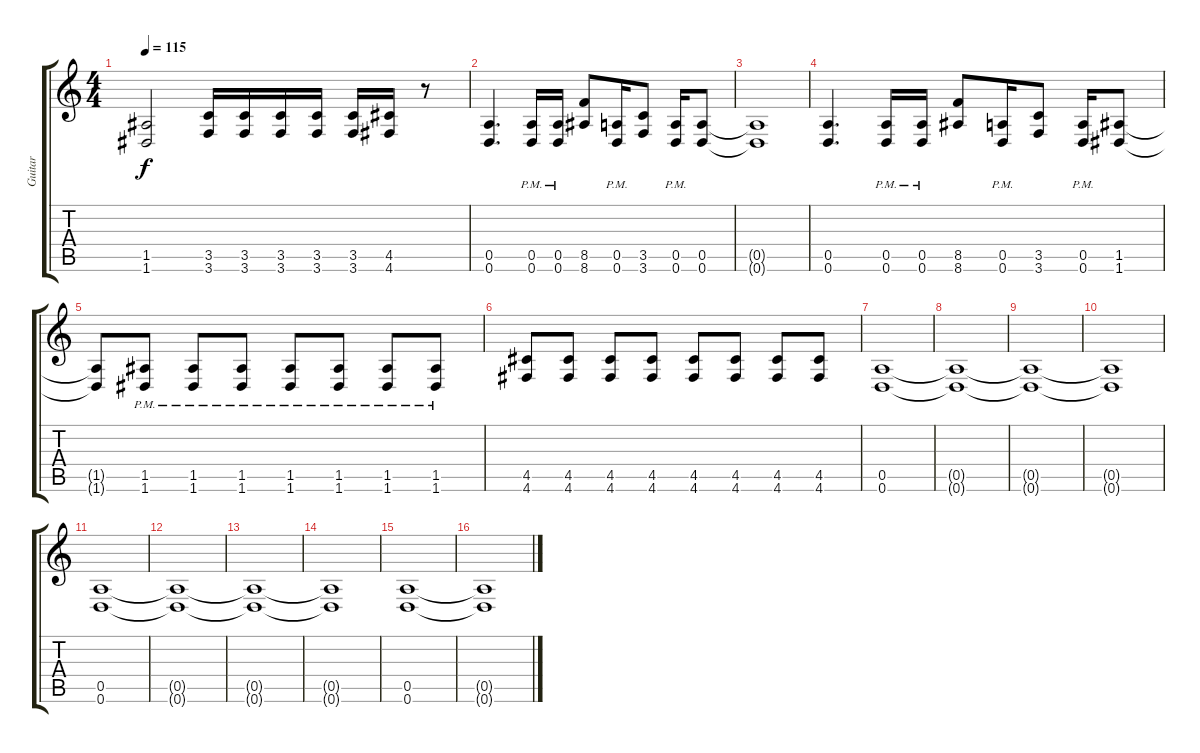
\track ("Guitar" "Guitar") {instrument distortionguitar}
\staff {score tabs}
\tuning (E4 B3 G3 D3 A2 D2) {hide}
\ts (4 4)
\tempo 115
\clef g2
\ks c
(1.5{t} 1.6{t}).2{dy f} (3.5 3.6).16 (3.5 3.6).16 (3.5 3.6).16 (3.5 3.6).16 (3.5 3.6).16 (4.5 4.6).16 r.8 |
(0.5 0.6).4{d} (0.5{pm} 0.6{pm}).16 (0.5{pm} 0.6{pm}).16 (8.5 8.6).8 (0.5{pm} 0.6{pm}).16 (3.5 3.6).8 (0.5{pm} 0.6{pm}).16 (0.5 0.6).8 |
(0.5{t} 0.6{t}).1 |
(0.5 0.6).4{d} (0.5{pm} 0.6{pm}).16 (0.5{pm} 0.6{pm}).16 (8.5 8.6).8 (0.5{pm} 0.6{pm}).16 (3.5 3.6).8 (0.5{pm} 0.6{pm}).16 (1.5 1.6).8 |
(1.5{t} 1.6{t}).8 (1.5{pm} 1.6{pm}).8 (1.5{pm} 1.6{pm}).8 (1.5{pm} 1.6{pm}).8 (1.5{pm} 1.6{pm}).8 (1.5{pm} 1.6{pm}).8 (1.5{pm} 1.6{pm}).8 (1.5{pm} 1.6{pm}).8 |
(4.5 4.6).8 (4.5 4.6).8 (4.5 4.6).8 (4.5 4.6).8 (4.5 4.6).8 (4.5 4.6).8 (4.5 4.6).8 (4.5 4.6).8 |
(0.5 0.6).1 |
(0.5{t} 0.6{t}).1 |
(0.5{t} 0.6{t}).1 |
(0.5{t} 0.6{t}).1 |
(0.5 0.6).1 |
(0.5{t} 0.6{t}).1 |
(0.5{t} 0.6{t}).1 |
(0.5{t} 0.6{t}).1 |
(0.5 0.6).1 |
(0.5{t} 0.6{t}).1
